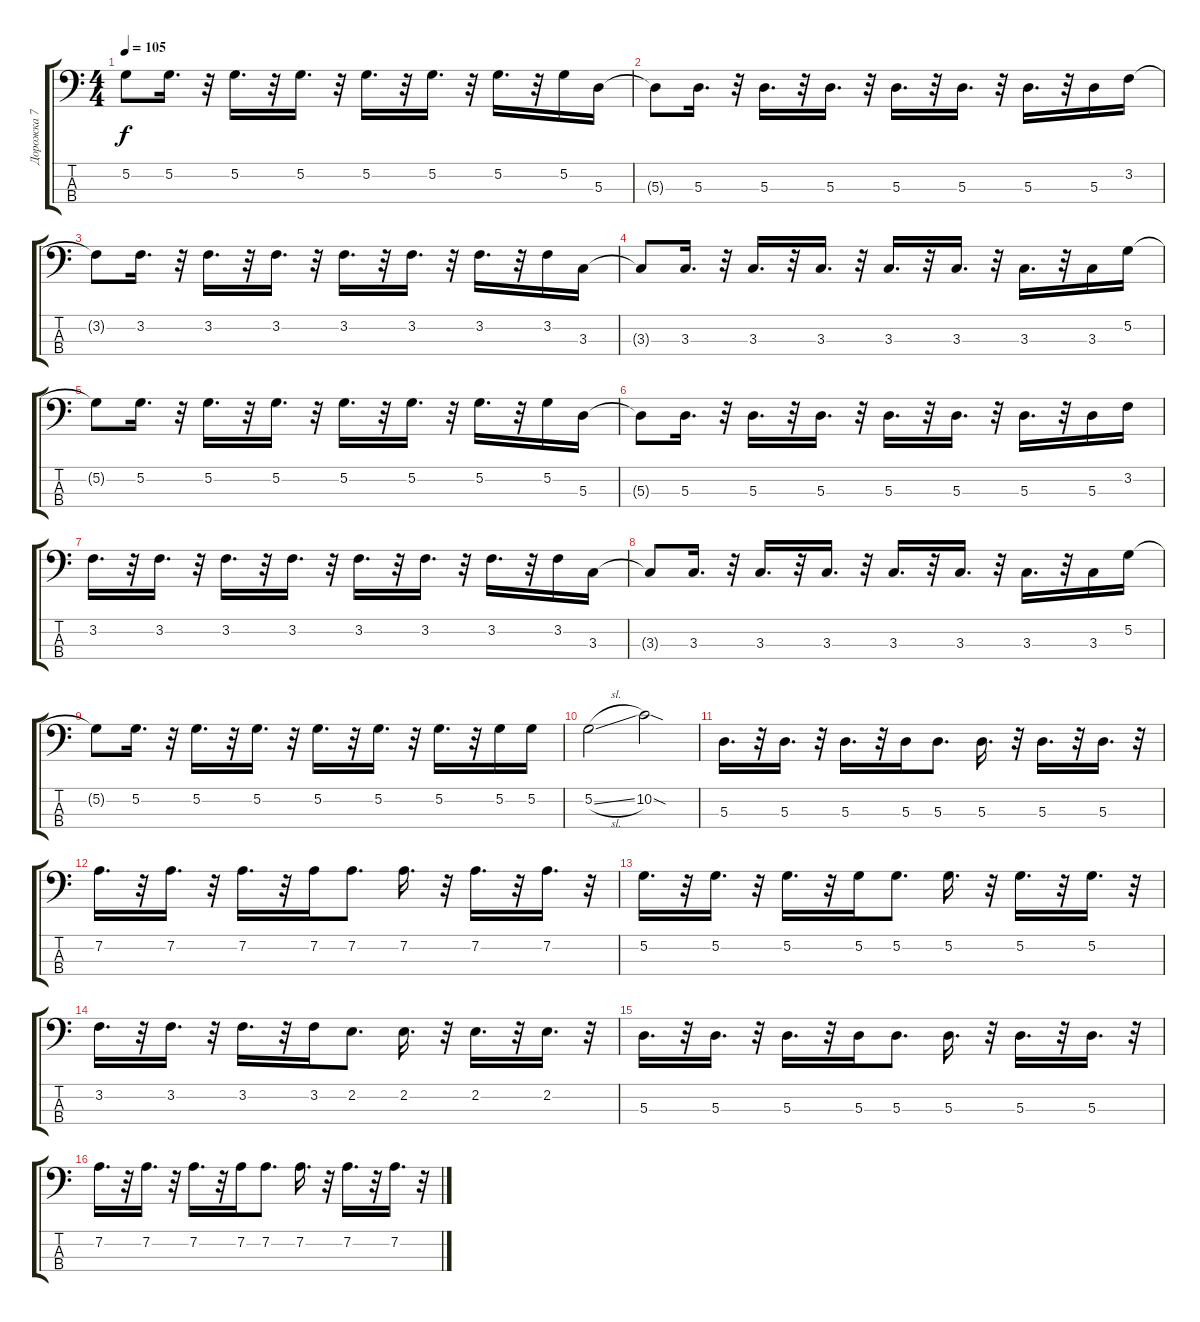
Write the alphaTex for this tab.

\track ("Дорожка 7" "Дорожка 7") {instrument electricbassfinger}
\staff {score tabs}
\tuning (G2 D2 A1 E1) {hide}
\ts (4 4)
\tempo 105
\clef f4
\ks c
5.2{t}.8{dy f} 5.2.16{d} r.32 5.2.16{d} r.32 5.2.16{d} r.32 5.2.16{d} r.32 5.2.16{d} r.32 5.2.16{d} r.32 5.2.16 5.3.16 |
5.3{t}.8 5.3.16{d} r.32 5.3.16{d} r.32 5.3.16{d} r.32 5.3.16{d} r.32 5.3.16{d} r.32 5.3.16{d} r.32 5.3.16 3.2.16 |
3.2{t}.8 3.2.16{d} r.32 3.2.16{d} r.32 3.2.16{d} r.32 3.2.16{d} r.32 3.2.16{d} r.32 3.2.16{d} r.32 3.2.16 3.3.16 |
3.3{t}.8 3.3.16{d} r.32 3.3.16{d} r.32 3.3.16{d} r.32 3.3.16{d} r.32 3.3.16{d} r.32 3.3.16{d} r.32 3.3.16 5.2.16 |
5.2{t}.8 5.2.16{d} r.32 5.2.16{d} r.32 5.2.16{d} r.32 5.2.16{d} r.32 5.2.16{d} r.32 5.2.16{d} r.32 5.2.16 5.3.16 |
5.3{t}.8 5.3.16{d} r.32 5.3.16{d} r.32 5.3.16{d} r.32 5.3.16{d} r.32 5.3.16{d} r.32 5.3.16{d} r.32 5.3.16 3.2.16 |
3.2.16{d} r.32 3.2.16{d} r.32 3.2.16{d} r.32 3.2.16{d} r.32 3.2.16{d} r.32 3.2.16{d} r.32 3.2.16{d} r.32 3.2.16 3.3.16 |
3.3{t}.8 3.3.16{d} r.32 3.3.16{d} r.32 3.3.16{d} r.32 3.3.16{d} r.32 3.3.16{d} r.32 3.3.16{d} r.32 3.3.16 5.2.16 |
5.2{t}.8 5.2.16{d} r.32 5.2.16{d} r.32 5.2.16{d} r.32 5.2.16{d} r.32 5.2.16{d} r.32 5.2.16{d} r.32 5.2.16 5.2.16 |
5.2{sl}.2 10.2{sod}.2 |
5.3.16{d} r.32 5.3.16{d} r.32 5.3.16{d} r.32 5.3.16 5.3.8{d} 5.3.16{d} r.32 5.3.16{d} r.32 5.3.16{d} r.32 |
7.2.16{d} r.32 7.2.16{d} r.32 7.2.16{d} r.32 7.2.16 7.2.8{d} 7.2.16{d} r.32 7.2.16{d} r.32 7.2.16{d} r.32 |
5.2.16{d} r.32 5.2.16{d} r.32 5.2.16{d} r.32 5.2.16 5.2.8{d} 5.2.16{d} r.32 5.2.16{d} r.32 5.2.16{d} r.32 |
3.2.16{d} r.32 3.2.16{d} r.32 3.2.16{d} r.32 3.2.16 2.2.8{d} 2.2.16{d} r.32 2.2.16{d} r.32 2.2.16{d} r.32 |
5.3.16{d} r.32 5.3.16{d} r.32 5.3.16{d} r.32 5.3.16 5.3.8{d} 5.3.16{d} r.32 5.3.16{d} r.32 5.3.16{d} r.32 |
7.2.16{d} r.32 7.2.16{d} r.32 7.2.16{d} r.32 7.2.16 7.2.8{d} 7.2.16{d} r.32 7.2.16{d} r.32 7.2.16{d} r.32
